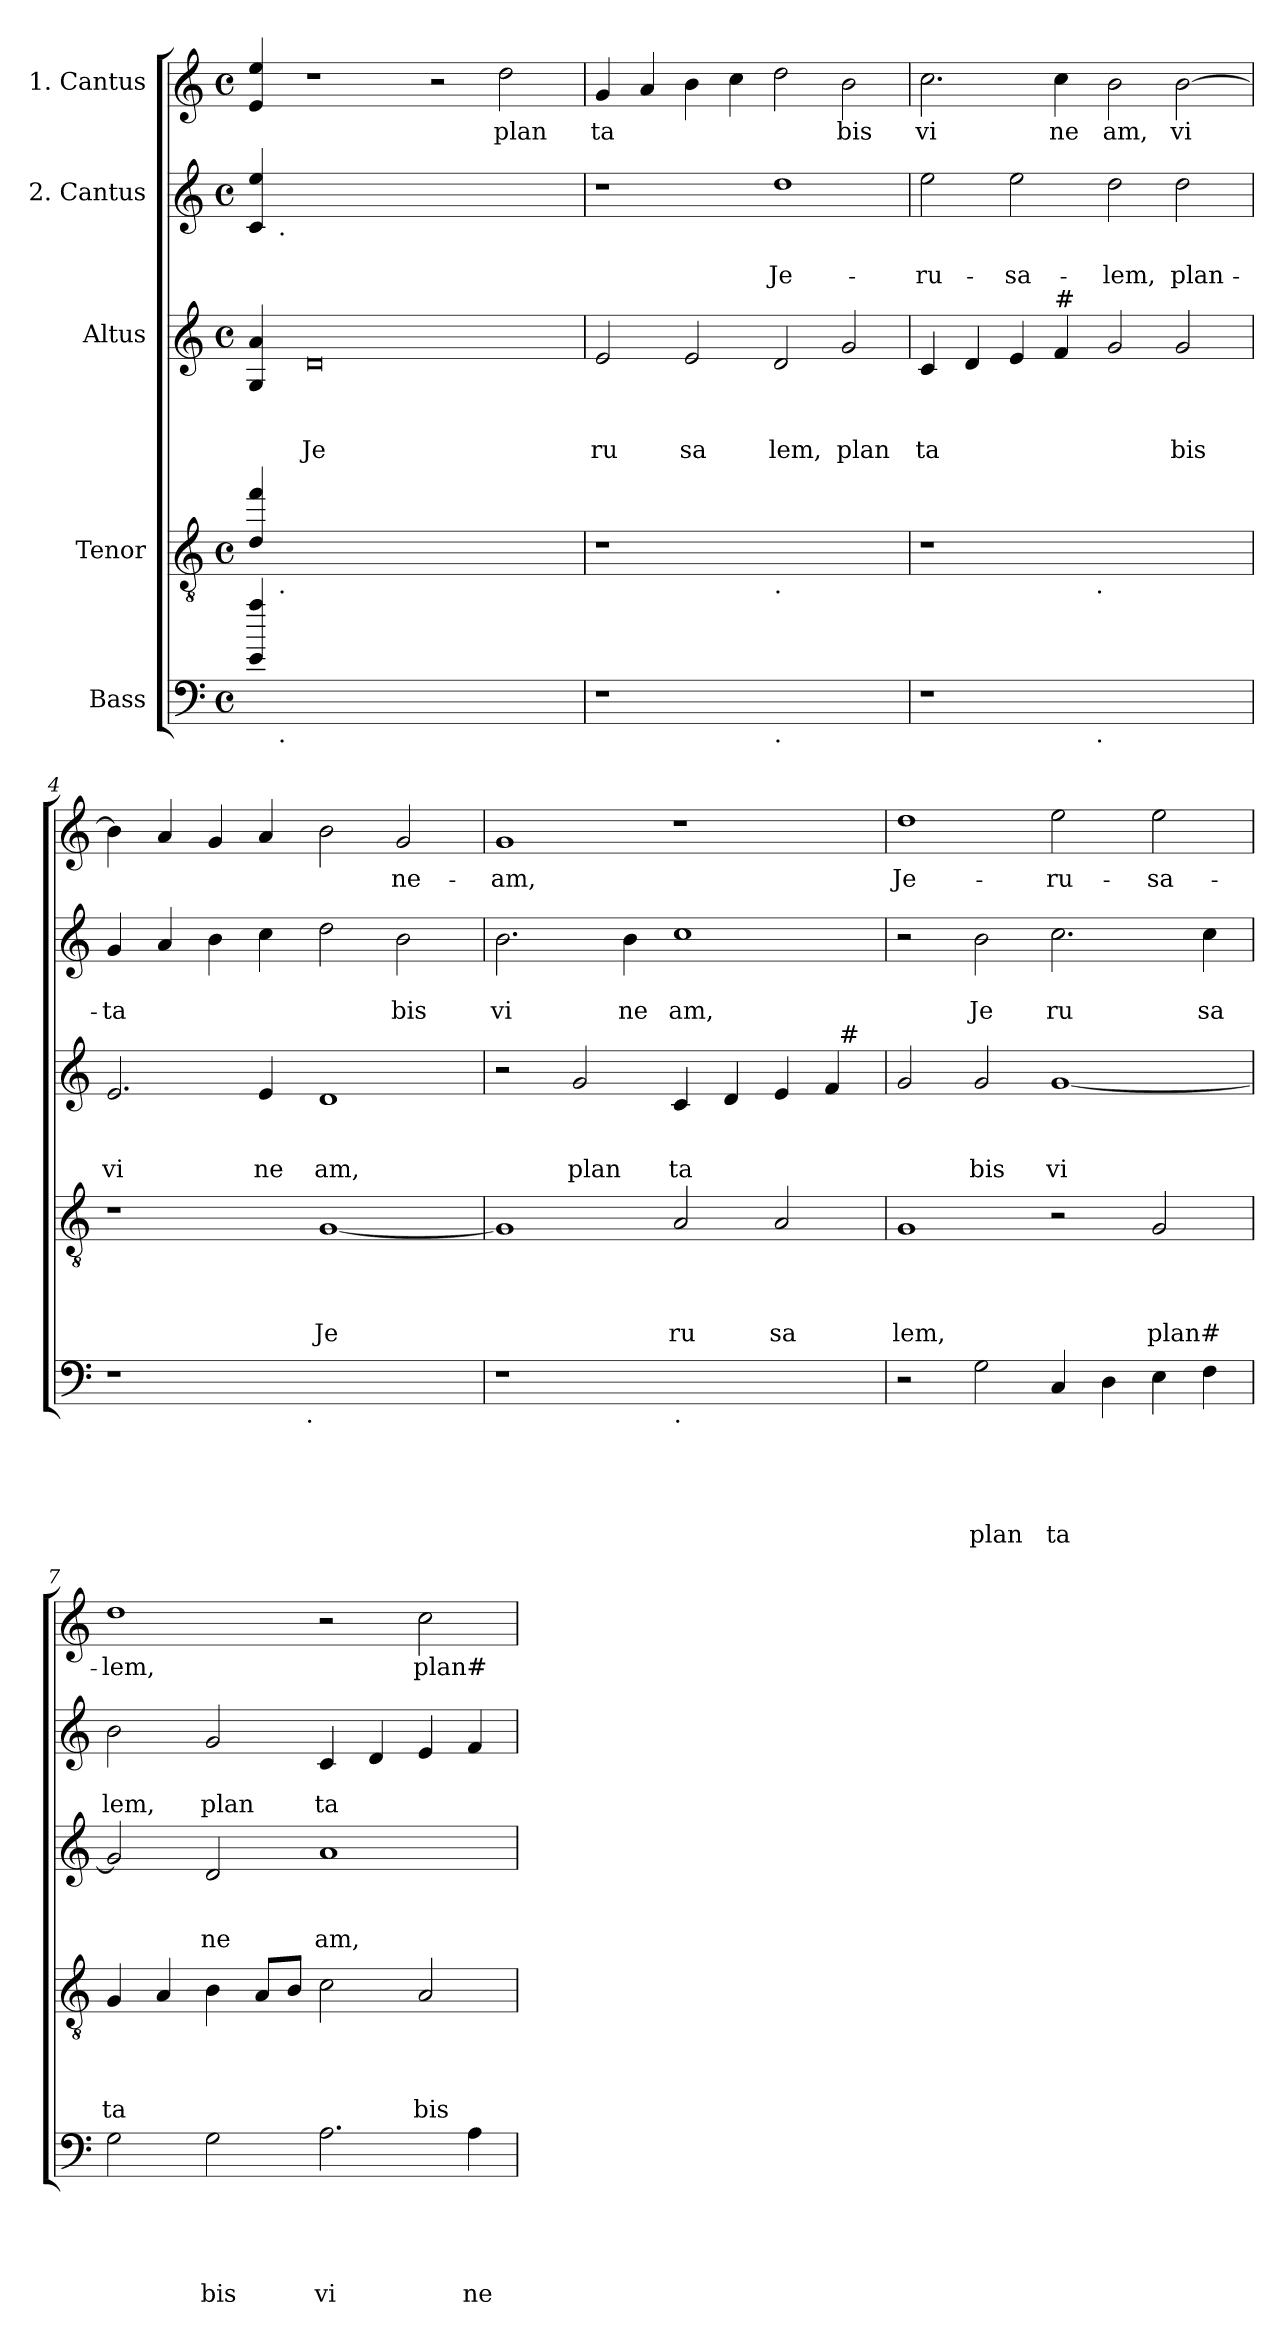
**kern	**text	**text	**text	**text	**text	**kern	**text	**text	**text	**text	**kern	**text	**text	**text	**kern	**text	**text	**kern	**text
*part5	*part5	*part5	*part5	*part5	*part5	*part4	*part4	*part4	*part4	*part4	*part3	*part3	*part3	*part3	*part2	*part2	*part2	*part1	*part1
*staff5	*staff5	*staff5	*staff5	*staff5	*staff5	*staff4	*staff4	*staff4	*staff4	*staff4	*staff3	*staff3	*staff3	*staff3	*staff2	*staff2	*staff2	*staff1	*staff1
*I"Bass	*	*	*	*	*	*I"Tenor	*	*	*	*	*I"Altus	*	*	*	*I"2. Cantus	*	*	*I"1. Cantus	*
!!LO:PB:g=z
*clefF4	*	*	*	*	*	*clefGv2	*	*	*	*	*clefG2	*	*	*	*clefG2	*	*	*clefG2	*
*k[]	*	*	*	*	*	*k[]	*	*	*	*	*k[]	*	*	*	*k[]	*	*	*k[]	*
*C:	*	*	*	*	*	*C:	*	*	*	*	*C:	*	*	*	*C:	*	*	*C:	*
*M4/4	*	*	*	*	*	*M4/4	*	*	*	*	*M4/4	*	*	*	*M4/4	*	*	*M4/4	*
*met(c)	*	*	*	*	*	*met(c)	*	*	*	*	*met(c)	*	*	*	*met(c)	*	*	*met(c)	*
=1	=1	=1	=1	=1	=1	=1	=1	=1	=1	=1	=1	=1	=1	=1	=1	=1	=1	=1	=1
*^	*	*	*	*	*	*^	*	*	*	*	*	*	*	*	*^	*	*	*	*
4e/ 4aa/	8ryy	.	.	.	.	.	4d/ 4ff/	8ryy	.	.	.	.	4G/ 4a/	.	.	.	4c/ 4ee/	8ryy	.	.	4e/ 4ee/	.
!	!	!	!	!	!	!	!	!	!	!	!	!	!	!	!	!	!	!LO:TX:b:t=.	!	!	!	!
!	!	!	!	!	!	!	!	!LO:TX:b:t=.	!	!	!	!	!	!	!	!	!	!	!	!	!	!
!	!LO:TX:b:t=.	!	!	!	!	!	!	!	!	!	!	!	!	!	!	!	!	!	!	!	!	!
.	1ryy	.	.	.	.	.	.	1ryy	.	.	.	.	.	.	.	.	.	1ryy	.	.	.	.
!	!	!	!	!	!	!	!	!	!	!	!	!	!	!	!	!LO:LY:b	!	!	!	!	!	!
0ryy	.	.	.	.	.	.	0ryy	.	.	.	.	.	0d	.	.	Je	0ryy	.	.	.	1r	.
.	1ryy	.	.	.	.	.	.	1ryy	.	.	.	.	.	.	.	.	.	1ryy	.	.	.	.
.	.	.	.	.	.	.	.	.	.	.	.	.	.	.	.	.	.	.	.	.	2r	.
!	!	!	!	!	!	!	!	!	!	!	!	!	!	!	!	!	!	!	!	!	!	!LO:LY:b
.	.	.	.	.	.	.	.	.	.	.	.	.	.	.	.	.	.	.	.	.	2dd\	plan
.	8ryy	.	.	.	.	.	.	8ryy	.	.	.	.	.	.	.	.	.	8ryy	.	.	.	.
=2	=2	=2	=2	=2	=2	=2	=2	=2	=2	=2	=2	=2	=2	=2	=2	=2	=2	=2	=2	=2	=2	=2
!	!	!	!	!	!	!	!	!	!	!	!	!	!	!	!	!LO:LY:b	!	!	!	!	!	!LO:LY:b
*v	*v	*	*	*	*	*	*	*	*	*	*	*	*	*	*	*	*v	*v	*	*	*	*
*	*	*	*	*	*	*v	*v	*	*	*	*	*	*	*	*	*	*	*	*	*
1r	.	.	.	.	.	1r	.	.	.	.	2e/	.	.	ru	1r	.	.	4g/	ta
.	.	.	.	.	.	.	.	.	.	.	.	.	.	.	.	.	.	4a/	.
!	!	!	!	!	!	!	!	!	!	!	!	!	!	!LO:LY:b	!	!	!	!	!
.	.	.	.	.	.	.	.	.	.	.	2e/	.	.	sa	.	.	.	4b\	.
.	.	.	.	.	.	.	.	.	.	.	.	.	.	.	.	.	.	4cc\	.
!	!	!	!	!	!	!LO:TX:b:t=.	!	!	!	!	!	!	!	!	!	!	!	!	!
!LO:TX:b:t=.	!	!	!	!	!	!	!	!	!	!	!	!	!	!	!	!	!	!	!
!	!	!	!	!	!	!	!	!	!	!	!	!	!	!LO:LY:b	!	!	!LO:LY:b	!	!
1ryy	.	.	.	.	.	1ryy	.	.	.	.	2d/	.	.	lem,	1dd	.	Je-	2dd\	.
!	!	!	!	!	!	!	!	!	!	!	!	!	!	!LO:LY:b	!	!	!	!	!LO:LY:b
.	.	.	.	.	.	.	.	.	.	.	2g/	.	.	plan	.	.	.	2b\	bis
=3	=3	=3	=3	=3	=3	=3	=3	=3	=3	=3	=3	=3	=3	=3	=3	=3	=3	=3	=3
!	!	!	!	!	!	!	!	!	!	!	!	!	!	!LO:LY:b	!	!	!LO:LY:b	!	!LO:LY:b
*^	*	*	*	*	*	*^	*	*	*	*	*	*	*	*	*	*	*	*	*
1r	2ryy	.	.	.	.	.	1r	2ryy	.	.	.	.	4c/	.	.	ta	2ee\	.	-ru-	2.cc\	vi
.	.	.	.	.	.	.	.	.	.	.	.	.	4d/	.	.	.	.	.	.	.	.
!	!	!	!	!	!	!	!	!	!	!	!	!	!	!	!	!	!	!	!LO:LY:b	!	!
.	4...ryy	.	.	.	.	.	.	4...ryy	.	.	.	.	4e/	.	.	.	2ee\	.	-sa-	.	.
!	!	!	!	!	!	!	!	!	!	!	!	!	!LO:TX:a:t=#	!	!	!	!	!	!	!	!
!	!	!	!	!	!	!	!	!	!	!	!	!	!	!	!	!	!	!	!	!	!LO:LY:b
.	.	.	.	.	.	.	.	.	.	.	.	.	4f/	.	.	.	.	.	.	4cc\	ne
!	!	!	!	!	!	!	!	!LO:TX:b:t=.	!	!	!	!	!	!	!	!	!	!	!	!	!
!	!LO:TX:b:t=.	!	!	!	!	!	!	!	!	!	!	!	!	!	!	!	!	!	!	!	!
.	1ryy	.	.	.	.	.	.	1ryy	.	.	.	.	.	.	.	.	.	.	.	.	.
!	!	!	!	!	!	!	!	!	!	!	!	!	!	!	!	!	!	!	!LO:LY:b	!	!LO:LY:b
1ryy	.	.	.	.	.	.	1ryy	.	.	.	.	.	2g/	.	.	.	2dd\	.	-lem,	2b\	am,
!	!	!	!	!	!	!	!	!	!	!	!	!	!	!	!	!LO:LY:b	!	!	!LO:LY:b	!	!LO:LY:b
.	.	.	.	.	.	.	.	.	.	.	.	.	2g/	.	.	bis	2dd\	.	plan-	[<2b\	vi
.	32ryy	.	.	.	.	.	.	32ryy	.	.	.	.	.	.	.	.	.	.	.	.	.
!!LO:LB:g=z
=4	=4	=4	=4	=4	=4	=4	=4	=4	=4	=4	=4	=4	=4	=4	=4	=4	=4	=4	=4	=4	=4
!	!	!	!	!	!	!	!	!	!	!	!	!	!	!	!	!LO:LY:b	!	!	!LO:LY:b	!	!
*	*	*	*	*	*	*	*v	*v	*	*	*	*	*	*	*	*	*	*	*	*	*
1r	2ryy	.	.	.	.	.	1r	.	.	.	.	2.e/	.	.	vi	4g/	.	-ta	4b\]	.
.	.	.	.	.	.	.	.	.	.	.	.	.	.	.	.	4a/	.	.	4a/	.
.	4...ryy	.	.	.	.	.	.	.	.	.	.	.	.	.	.	4b\	.	.	4g/	.
!	!	!	!	!	!	!	!	!	!	!	!	!	!	!	!LO:LY:b	!	!	!	!	!
.	.	.	.	.	.	.	.	.	.	.	.	4e/	.	.	ne	4cc\	.	.	4a/	.
!	!LO:TX:b:t=.	!	!	!	!	!	!	!	!	!	!	!	!	!	!	!	!	!	!	!
.	1ryy	.	.	.	.	.	.	.	.	.	.	.	.	.	.	.	.	.	.	.
!	!	!	!	!	!	!	!	!	!	!	!LO:LY:b	!	!	!	!LO:LY:b	!	!	!	!	!
1ryy	.	.	.	.	.	.	[<1G	.	.	.	Je	1d	.	.	am,	2dd\	.	.	2b\	.
!	!	!	!	!	!	!	!	!	!	!	!	!	!	!	!	!	!	!LO:LY:b	!	!LO:LY:b
.	.	.	.	.	.	.	.	.	.	.	.	.	.	.	.	2b\	.	bis	2g/	ne-
.	32ryy	.	.	.	.	.	.	.	.	.	.	.	.	.	.	.	.	.	.	.
=5	=5	=5	=5	=5	=5	=5	=5	=5	=5	=5	=5	=5	=5	=5	=5	=5	=5	=5	=5	=5
!	!	!	!	!	!	!	!	!	!	!	!	!	!	!	!	!	!	!LO:LY:b	!	!LO:LY:b
*v	*v	*	*	*	*	*	*	*	*	*	*	*^	*	*	*	*	*	*	*	*
1r	.	.	.	.	.	1G]	.	.	.	.	2r	1ryy	.	.	.	2.b\	.	vi	1g	-am,
!	!	!	!	!	!	!	!	!	!	!	!	!	!	!	!LO:LY:b	!	!	!	!	!
.	.	.	.	.	.	.	.	.	.	.	2g/	.	.	.	plan	.	.	.	.	.
!	!	!	!	!	!	!	!	!	!	!	!	!	!	!	!	!	!	!LO:LY:b	!	!
.	.	.	.	.	.	.	.	.	.	.	.	.	.	.	.	4b\	.	ne	.	.
!LO:TX:b:t=.	!	!	!	!	!	!	!	!	!	!	!	!	!	!	!	!	!	!	!	!
!	!	!	!	!	!	!	!	!	!	!LO:LY:b	!	!	!	!	!LO:LY:b	!	!	!LO:LY:b	!	!
1ryy	.	.	.	.	.	2A/	.	.	.	ru	4c/	2ryy	.	.	ta	1cc	.	am,	1r	.
.	.	.	.	.	.	.	.	.	.	.	4d/	.	.	.	.	.	.	.	.	.
!	!	!	!	!	!	!	!	!	!	!LO:LY:b	!	!	!	!	!	!	!	!	!	!
.	.	.	.	.	.	2A/	.	.	.	sa	4e/	4ryy	.	.	.	.	.	.	.	.
.	.	.	.	.	.	.	.	.	.	.	4f/	32ryy	.	.	.	.	.	.	.	.
!	!	!	!	!	!	!	!	!	!	!	!	!LO:TX:a:t=#	!	!	!	!	!	!	!	!
.	.	.	.	.	.	.	.	.	.	.	.	8..ryy	.	.	.	.	.	.	.	.
=6	=6	=6	=6	=6	=6	=6	=6	=6	=6	=6	=6	=6	=6	=6	=6	=6	=6	=6	=6	=6
!	!	!	!	!	!	!	!	!	!	!LO:LY:b	!	!	!	!	!	!	!	!	!	!LO:LY:b
*	*	*	*	*	*	*	*	*	*	*	*v	*v	*	*	*	*	*	*	*	*
2r	.	.	.	.	.	1G	.	.	.	lem,	2g/	.	.	.	2r	.	.	1dd	Je-
!	!	!	!	!	!LO:LY:b	!	!	!	!	!	!	!	!	!LO:LY:b	!	!	!LO:LY:b	!	!
2G\	.	.	.	.	plan	.	.	.	.	.	2g/	.	.	bis	2b\	.	Je	.	.
!	!	!	!	!	!LO:LY:b	!	!	!	!	!	!	!	!	!LO:LY:b	!	!	!LO:LY:b	!	!LO:LY:b
4C/	.	.	.	.	ta	2r	.	.	.	.	[<1g	.	.	vi	2.cc\	.	ru	2ee\	-ru-
4D\	.	.	.	.	.	.	.	.	.	.	.	.	.	.	.	.	.	.	.
!	!	!	!	!	!	!	!	!	!	!LO:LY:b	!	!	!	!	!	!	!	!	!LO:LY:b
4E\	.	.	.	.	.	2G/	.	.	.	plan#	.	.	.	.	.	.	.	2ee\	-sa-
!	!	!	!	!	!	!	!	!	!	!	!	!	!	!	!	!	!LO:LY:b	!	!
4F\	.	.	.	.	.	.	.	.	.	.	.	.	.	.	4cc\	.	sa	.	.
=7	=7	=7	=7	=7	=7	=7	=7	=7	=7	=7	=7	=7	=7	=7	=7	=7	=7	=7	=7
!	!	!	!	!	!	!	!	!	!	!LO:LY:b	!	!	!	!	!	!	!LO:LY:b	!	!LO:LY:b
2G\	.	.	.	.	.	4G/	.	.	.	ta	2g/]	.	.	.	2b\	.	lem,	1dd	-lem,
.	.	.	.	.	.	4A/	.	.	.	.	.	.	.	.	.	.	.	.	.
!	!	!	!	!	!LO:LY:b	!	!	!	!	!	!	!	!	!LO:LY:b	!	!	!LO:LY:b	!	!
2G\	.	.	.	.	bis	4B\	.	.	.	.	2d/	.	.	ne	2g/	.	plan	.	.
.	.	.	.	.	.	8A/L	.	.	.	.	.	.	.	.	.	.	.	.	.
.	.	.	.	.	.	8B/J	.	.	.	.	.	.	.	.	.	.	.	.	.
!	!	!	!	!	!LO:LY:b	!	!	!	!	!	!	!	!	!LO:LY:b	!	!	!LO:LY:b	!	!
2.A\	.	.	.	.	vi	2c\	.	.	.	.	1a	.	.	am,	4c/	.	ta	2r	.
.	.	.	.	.	.	.	.	.	.	.	.	.	.	.	4d/	.	.	.	.
!	!	!	!	!	!	!	!	!	!	!LO:LY:b	!	!	!	!	!	!	!	!	!LO:LY:b
.	.	.	.	.	.	2A/	.	.	.	bis	.	.	.	.	4e/	.	.	2cc\	plan#-
!	!	!	!	!	!LO:LY:b	!	!	!	!	!	!	!	!	!	!	!	!	!	!
4A\	.	.	.	.	ne	.	.	.	.	.	.	.	.	.	4f/	.	.	.	.
=	=	=	=	=	=	=	=	=	=	=	=	=	=	=	=	=	=	=	=
*-	*-	*-	*-	*-	*-	*-	*-	*-	*-	*-	*-	*-	*-	*-	*-	*-	*-	*-	*-
